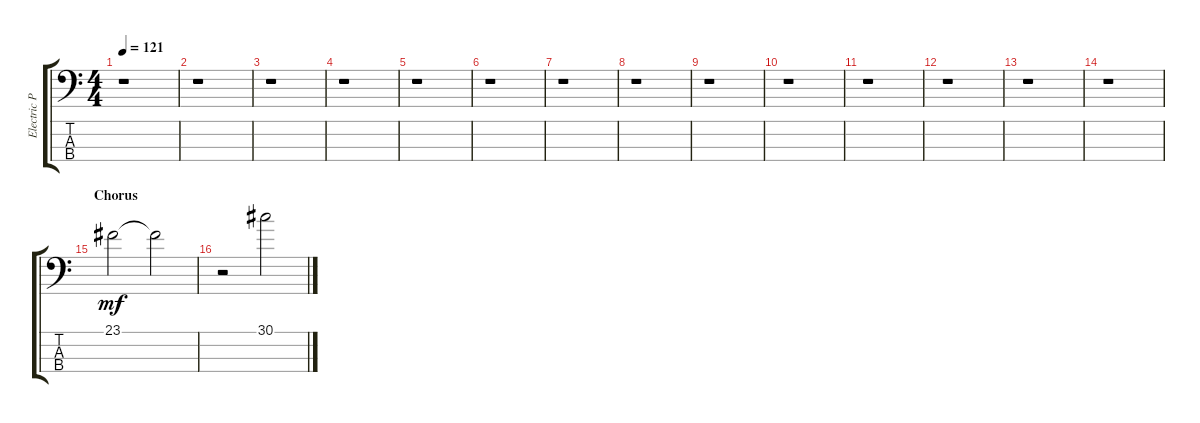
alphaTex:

\track ("Electric Piano (Staff 2)" "Electric P") {instrument electricgrandpiano}
\staff {score tabs}
\tuning (G2 D2 A1 E1) {hide}
\ts (4 4)
\tempo 121
\clef f4
\ks c
r.1{dy mf} |
r.1 |
r.1 |
r.1 |
r.1 |
r.1 |
r.1 |
r.1 |
r.1 |
r.1 |
r.1 |
r.1 |
r.1 |
r.1 |
\section ("" "Chorus")
23.1.2 23.1{t}.2 |
r.2 30.1.2
